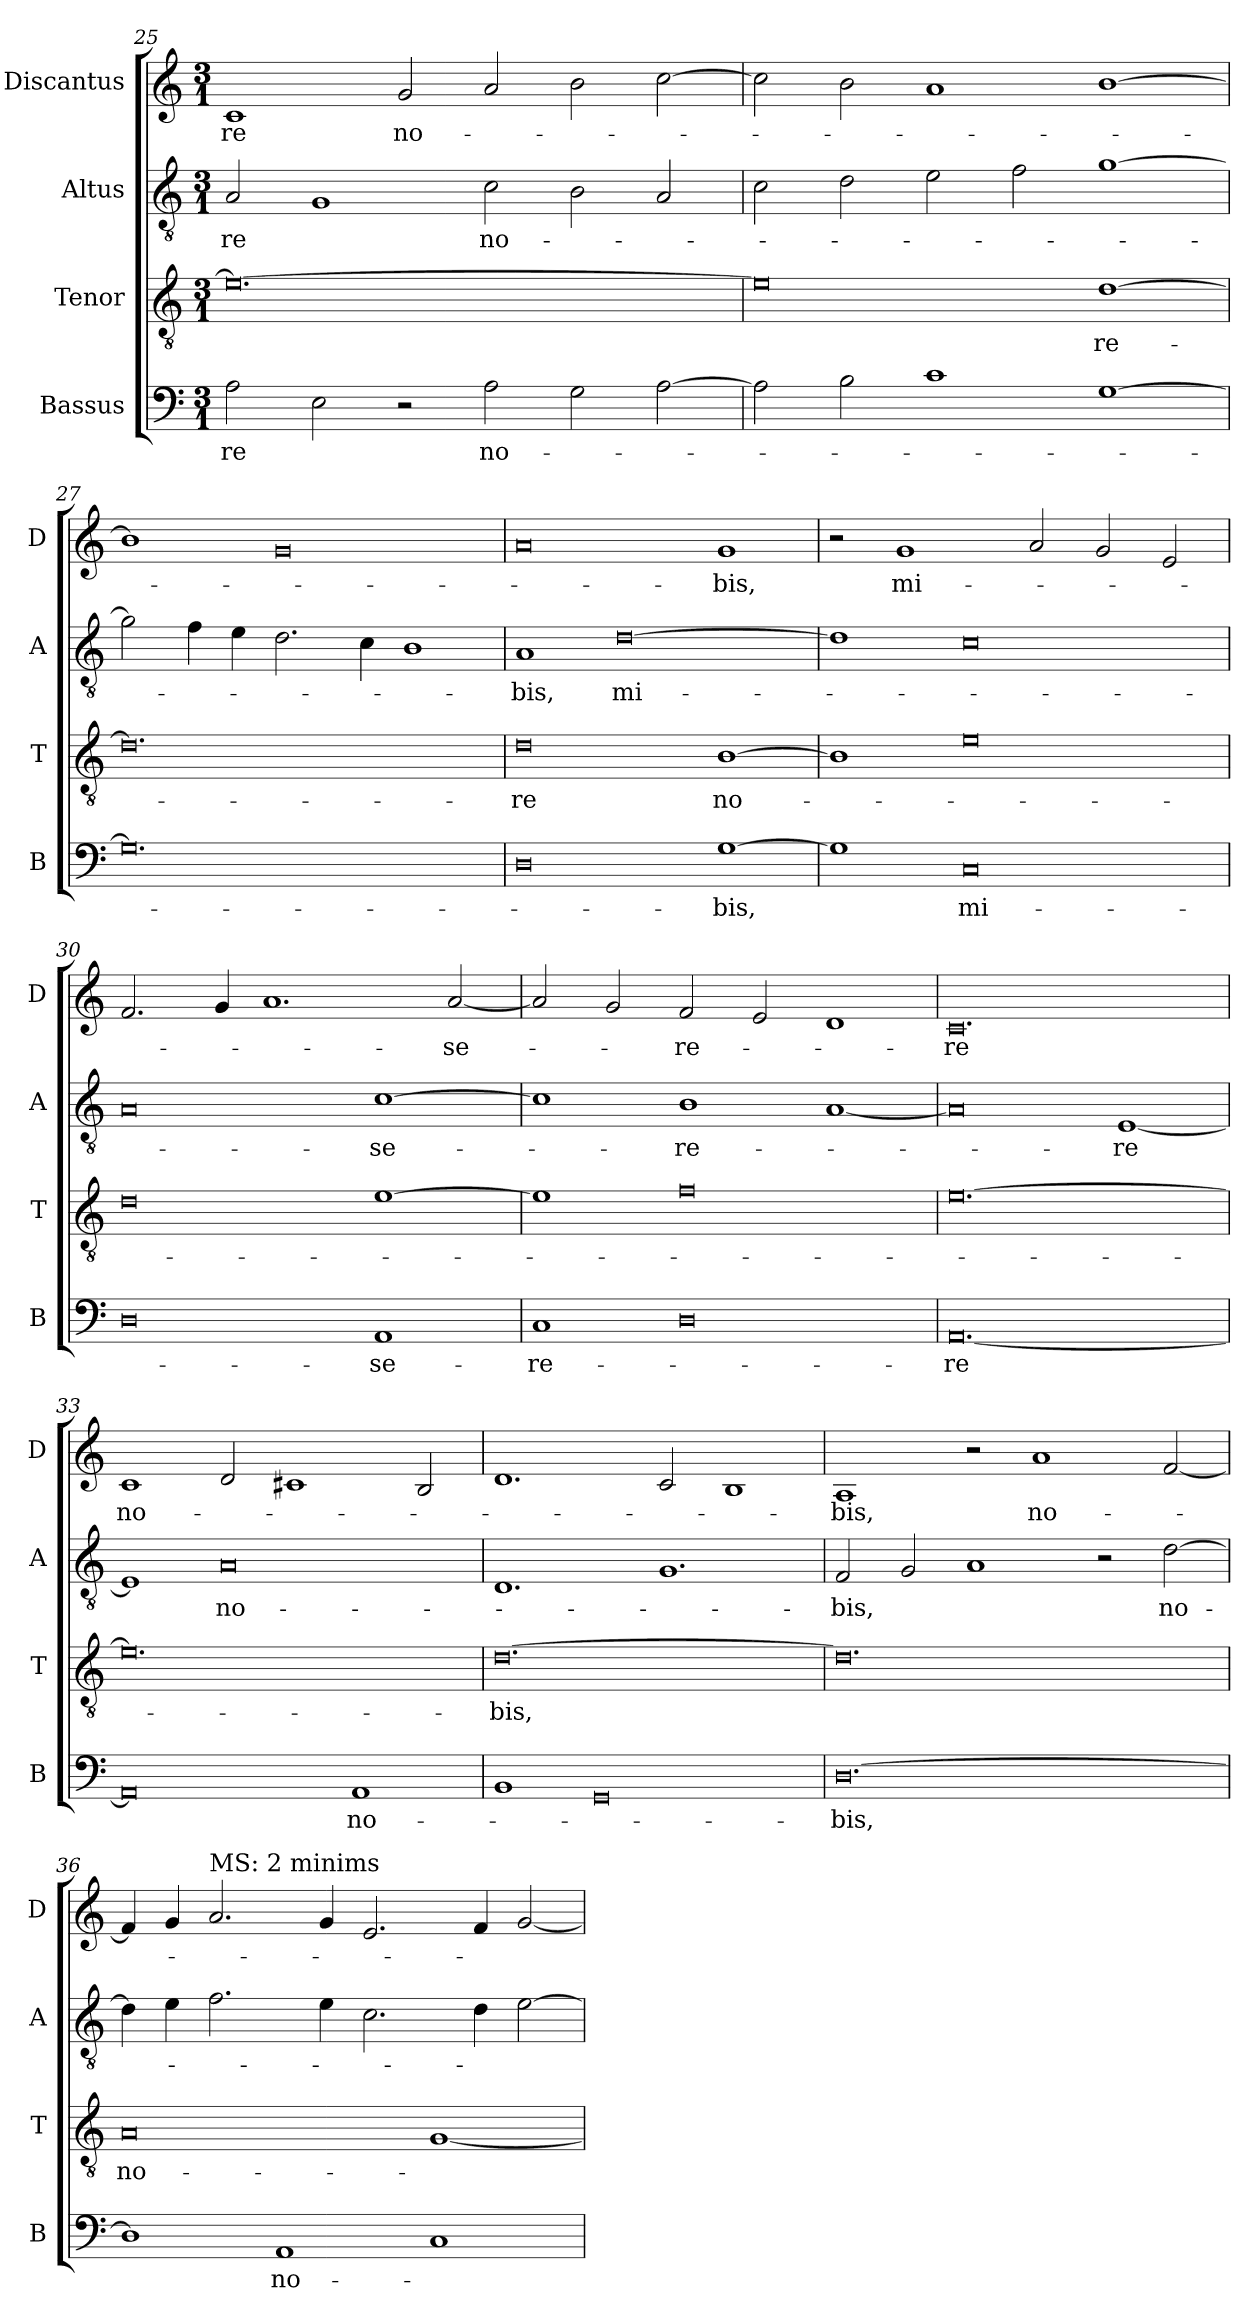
**kern	**text	**kern	**text	**kern	**text	**kern	**text
*part4	*part4	*part3	*part3	*part2	*part2	*part1	*part1
*staff4	*staff4	*staff3	*staff3	*staff2	*staff2	*staff1	*staff1
*I"Bassus	*	*I"Tenor	*	*I"Altus	*	*I"Discantus	*
*I'B	*	*I'T	*	*I'A	*	*I'D	*
*clefF4	*	*clefGv2	*	*clefGv2	*	*clefG2	*
*k[]	*	*k[]	*	*k[]	*	*k[]	*
*M3/1	*	*M3/1	*	*M3/1	*	*M3/1	*
=25	=25	=25	=25	=25	=25	=25	=25
2A	-re	0.e_	.	2A	-re	1c	-re
2E	.	.	.	1G	.	.	.
2r	.	.	.	.	.	2g	no-
2A	no-	.	.	2c	no-	2a	.
2G	.	.	.	2B	.	2b	.
[2A	.	.	.	2A	.	[2cc	.
=26	=26	=26	=26	=26	=26	=26	=26
2A]	.	0e]	.	2c	.	2cc]	.
2B	.	.	.	2d	.	2b	.
1c	.	.	.	2e	.	1a	.
.	.	.	.	2f	.	.	.
[1G	.	[1d	-re-	[1g	.	[1b	.
=27	=27	=27	=27	=27	=27	=27	=27
0.G]	.	0.d]	.	2g]	.	1b]	.
.	.	.	.	4f	.	.	.
.	.	.	.	4e	.	.	.
.	.	.	.	2.d	.	0g	.
.	.	.	.	4c	.	.	.
.	.	.	.	1B	.	.	.
=28	=28	=28	=28	=28	=28	=28	=28
0D	.	0d	-re	1A	-bis,	0a	.
.	.	.	.	[0d	mi-	.	.
[1G	-bis,	[1B	no-	.	.	1g	-bis,
=29	=29	=29	=29	=29	=29	=29	=29
1G]	.	1B]	.	1d]	.	2r	.
.	.	.	.	.	.	1g	mi-
0C	mi-	0e	.	0c	.	.	.
.	.	.	.	.	.	2a	.
.	.	.	.	.	.	2g	.
.	.	.	.	.	.	2e	.
=30	=30	=30	=30	=30	=30	=30	=30
0D	.	0d	.	0A	.	2.f	.
.	.	.	.	.	.	4g	.
.	.	.	.	.	.	1.a	.
1AA	-se-	[1e	.	[1c	-se-	.	.
.	.	.	.	.	.	[2a	-se-
=31	=31	=31	=31	=31	=31	=31	=31
1C	-re-	1e]	.	1c]	.	2a]	.
.	.	.	.	.	.	2g	.
0D	.	0f	.	1B	-re-	2f	-re-
.	.	.	.	.	.	2e	.
.	.	.	.	[1A	.	1d	.
=32	=32	=32	=32	=32	=32	=32	=32
[0.AA	-re	[0.e	.	0A]	.	0.c	-re
.	.	.	.	[1E	-re	.	.
=33	=33	=33	=33	=33	=33	=33	=33
0AA]	.	0.e]	.	1E]	.	1c	no-
.	.	.	.	0A	no-	2d	.
.	.	.	.	.	.	1c#X	.
1AA	no-	.	.	.	.	.	.
.	.	.	.	.	.	2B	.
=34	=34	=34	=34	=34	=34	=34	=34
1BB	.	[0.d	-bis,	1.D	.	1.d	.
0GG	.	.	.	.	.	.	.
.	.	.	.	1.G	.	2c	.
.	.	.	.	.	.	1B	.
=35	=35	=35	=35	=35	=35	=35	=35
[0.D	-bis,	0.d]	.	2F	-bis,	1A	-bis,
.	.	.	.	2G	.	.	.
.	.	.	.	1A	.	2r	.
.	.	.	.	.	.	1a	no-
.	.	.	.	2r	.	.	.
.	.	.	.	[2d	no-	[2f	.
=36	=36	=36	=36	=36	=36	=36	=36
1D]	.	0A	no-	4d]	.	4f]	.
.	.	.	.	4e	.	4g	.
!	!	!	!	!	!	!LO:TX:a:t=MS&colon; 2 minims	!
.	.	.	.	2.f	.	2.a	.
1AA	no-	.	.	.	.	.	.
.	.	.	.	4e	.	4g	.
.	.	.	.	2.c	.	2.e	.
1C	.	[1G	.	.	.	.	.
.	.	.	.	4d	.	4f	.
.	.	.	.	[2e	.	[2g	.
=	=	=	=	=	=	=	=
*-	*-	*-	*-	*-	*-	*-	*-
